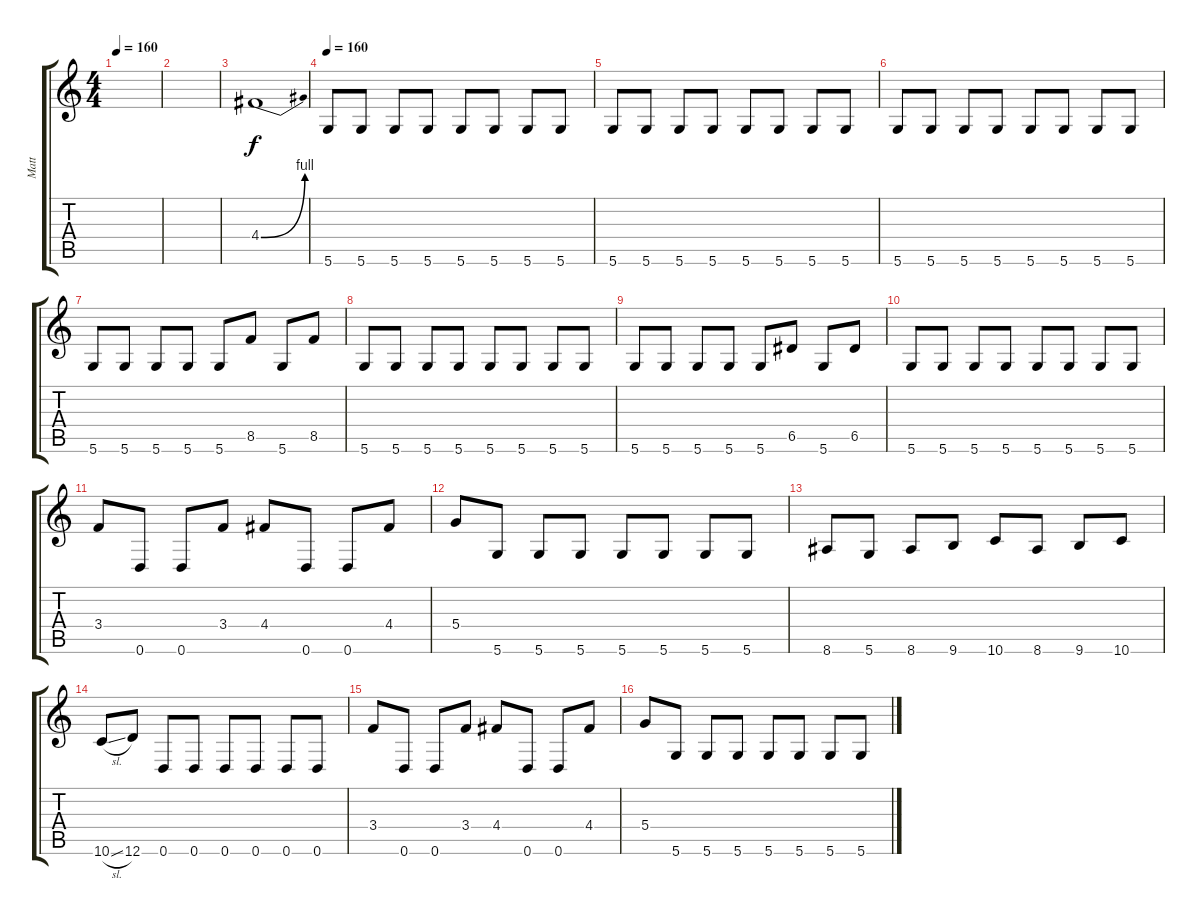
\track ("Matt" "Matt") {instrument overdrivenguitar}
\staff {score tabs}
\tuning (E4 B3 G3 D3 A2 D2) {hide}
\ts (4 4)
\tempo 160
\clef g2
\ks c
|
|
4.4{be (bend 0 0 60 4)}.1{volume 11} |
\tempo 160
5.6.8 5.6.8 5.6.8 5.6.8 5.6.8 5.6.8 5.6.8 5.6.8 |
5.6.8 5.6.8 5.6.8 5.6.8 5.6.8 5.6.8 5.6.8 5.6.8 |
5.6.8 5.6.8 5.6.8 5.6.8 5.6.8 5.6.8 5.6.8 5.6.8 |
5.6.8 5.6.8 5.6.8 5.6.8 5.6.8 8.5.8 5.6.8 8.5.8 |
5.6.8 5.6.8 5.6.8 5.6.8 5.6.8 5.6.8 5.6.8 5.6.8 |
5.6.8 5.6.8 5.6.8 5.6.8 5.6.8 6.5.8 5.6.8 6.5.8 |
5.6.8 5.6.8 5.6.8 5.6.8 5.6.8 5.6.8 5.6.8 5.6.8 |
3.4.8 0.6.8 0.6.8 3.4.8 4.4.8 0.6.8 0.6.8 4.4.8 |
5.4.8 5.6.8 5.6.8 5.6.8 5.6.8 5.6.8 5.6.8 5.6.8 |
8.6.8 5.6.8 8.6.8 9.6.8 10.6.8 8.6.8 9.6.8 10.6.8 |
10.6{sl}.8 12.6.8 0.6.8 0.6.8 0.6.8 0.6.8 0.6.8 0.6.8 |
3.4.8 0.6.8 0.6.8 3.4.8 4.4.8 0.6.8 0.6.8 4.4.8 |
5.4.8 5.6.8 5.6.8 5.6.8 5.6.8 5.6.8 5.6.8 5.6.8
